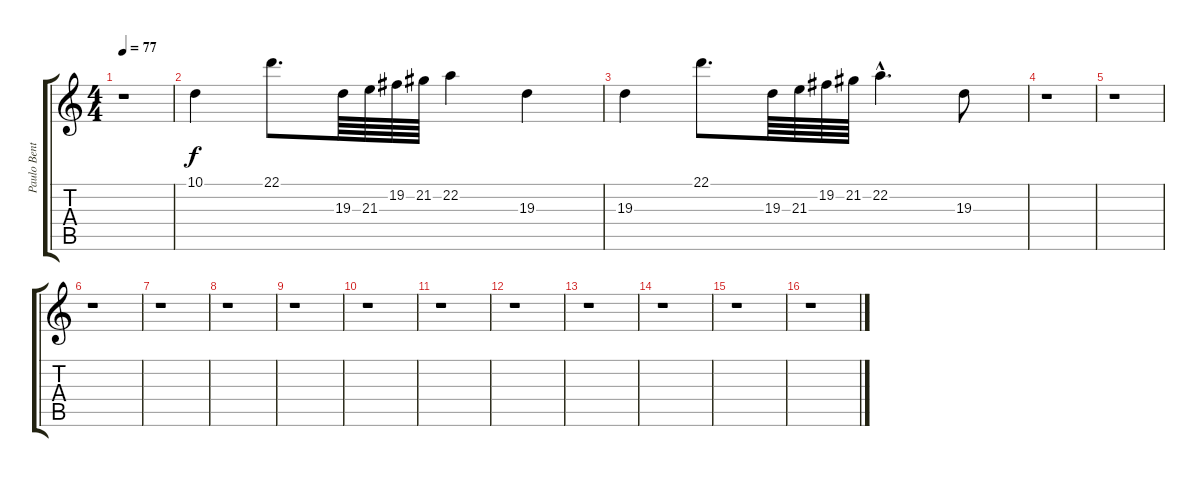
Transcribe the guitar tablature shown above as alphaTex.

\track ("Paulo Bento" "Paulo Bent") {instrument flute}
\staff {score tabs}
\tuning (E4 B3 G3 D3 A2 E2) {hide}
\ts (4 4)
\tempo 77
\clef g2
\ks c
r.1{dy f} |
10.1.4 22.1.8{d} 19.3.64 21.3.64 19.2.64 21.2.64 22.2.4 19.3.4 |
19.3.4 22.1.8{d} 19.3.64 21.3.64 19.2.64 21.2.64 22.2{hac}.4{d} 19.3.8 |
r.1 |
r.1 |
r.1 |
r.1 |
r.1 |
r.1 |
r.1 |
r.1 |
r.1 |
r.1 |
r.1 |
r.1 |
r.1
